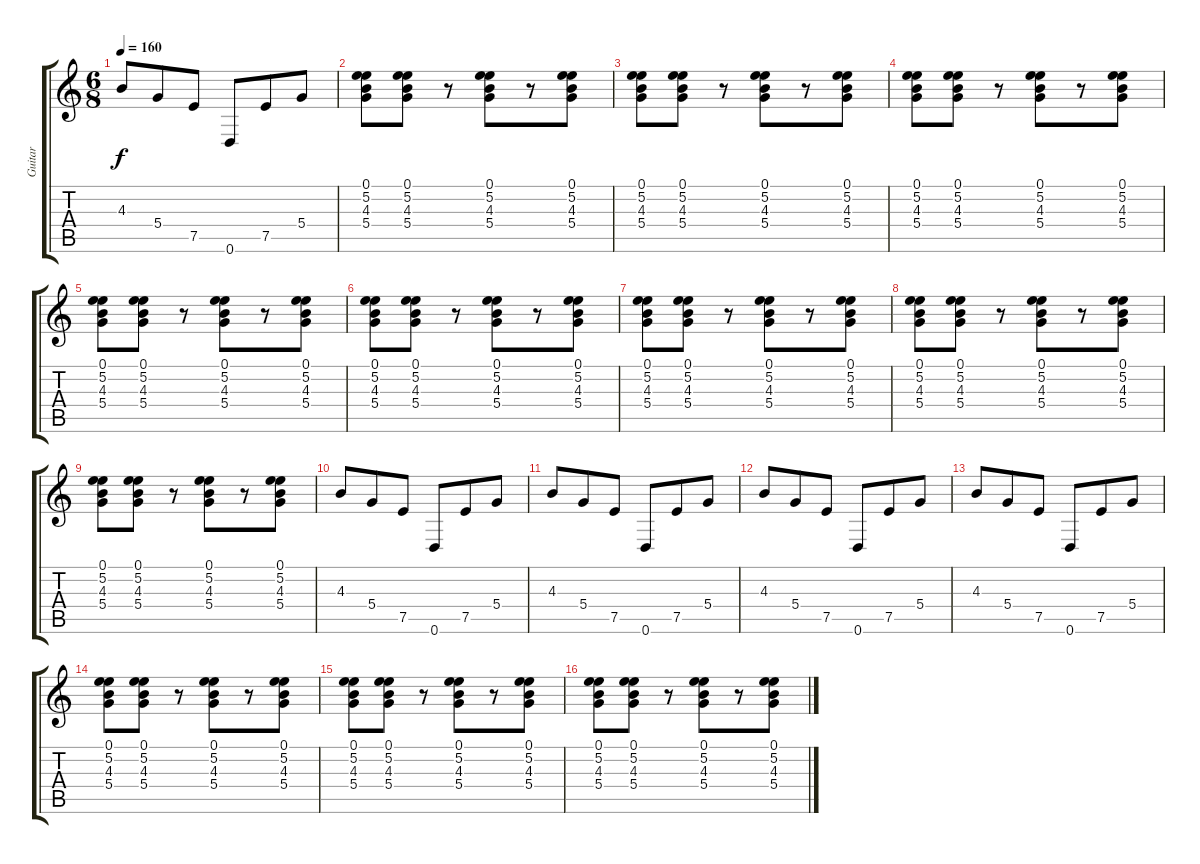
\track ("Guitar" "Guitar") {instrument distortionguitar}
\staff {score tabs}
\tuning (E4 B3 G3 D3 A2 D2) {hide}
\ts (6 8)
\tempo 160
\clef g2
\ks c
4.3.8{dy f} 5.4.8 7.5.8 0.6.8 7.5.8 5.4.8 |
(0.1 5.2 4.3 5.4).8 (0.1 5.2 4.3 5.4).8 r.8 (0.1 5.2 4.3 5.4).8 r.8 (0.1 5.2 4.3 5.4).8 |
(0.1 5.2 4.3 5.4).8 (0.1 5.2 4.3 5.4).8 r.8 (0.1 5.2 4.3 5.4).8 r.8 (0.1 5.2 4.3 5.4).8 |
(0.1 5.2 4.3 5.4).8 (0.1 5.2 4.3 5.4).8 r.8 (0.1 5.2 4.3 5.4).8 r.8 (0.1 5.2 4.3 5.4).8 |
(0.1 5.2 4.3 5.4).8 (0.1 5.2 4.3 5.4).8 r.8 (0.1 5.2 4.3 5.4).8 r.8 (0.1 5.2 4.3 5.4).8 |
(0.1 5.2 4.3 5.4).8 (0.1 5.2 4.3 5.4).8 r.8 (0.1 5.2 4.3 5.4).8 r.8 (0.1 5.2 4.3 5.4).8 |
(0.1 5.2 4.3 5.4).8 (0.1 5.2 4.3 5.4).8 r.8 (0.1 5.2 4.3 5.4).8 r.8 (0.1 5.2 4.3 5.4).8 |
(0.1 5.2 4.3 5.4).8 (0.1 5.2 4.3 5.4).8 r.8 (0.1 5.2 4.3 5.4).8 r.8 (0.1 5.2 4.3 5.4).8 |
(0.1 5.2 4.3 5.4).8 (0.1 5.2 4.3 5.4).8 r.8 (0.1 5.2 4.3 5.4).8 r.8 (0.1 5.2 4.3 5.4).8 |
4.3.8 5.4.8 7.5.8 0.6.8 7.5.8 5.4.8 |
4.3.8 5.4.8 7.5.8 0.6.8 7.5.8 5.4.8 |
4.3.8 5.4.8 7.5.8 0.6.8 7.5.8 5.4.8 |
4.3.8 5.4.8 7.5.8 0.6.8 7.5.8 5.4.8 |
(0.1 5.2 4.3 5.4).8 (0.1 5.2 4.3 5.4).8 r.8 (0.1 5.2 4.3 5.4).8 r.8 (0.1 5.2 4.3 5.4).8 |
(0.1 5.2 4.3 5.4).8 (0.1 5.2 4.3 5.4).8 r.8 (0.1 5.2 4.3 5.4).8 r.8 (0.1 5.2 4.3 5.4).8 |
(0.1 5.2 4.3 5.4).8 (0.1 5.2 4.3 5.4).8 r.8 (0.1 5.2 4.3 5.4).8 r.8 (0.1 5.2 4.3 5.4).8
